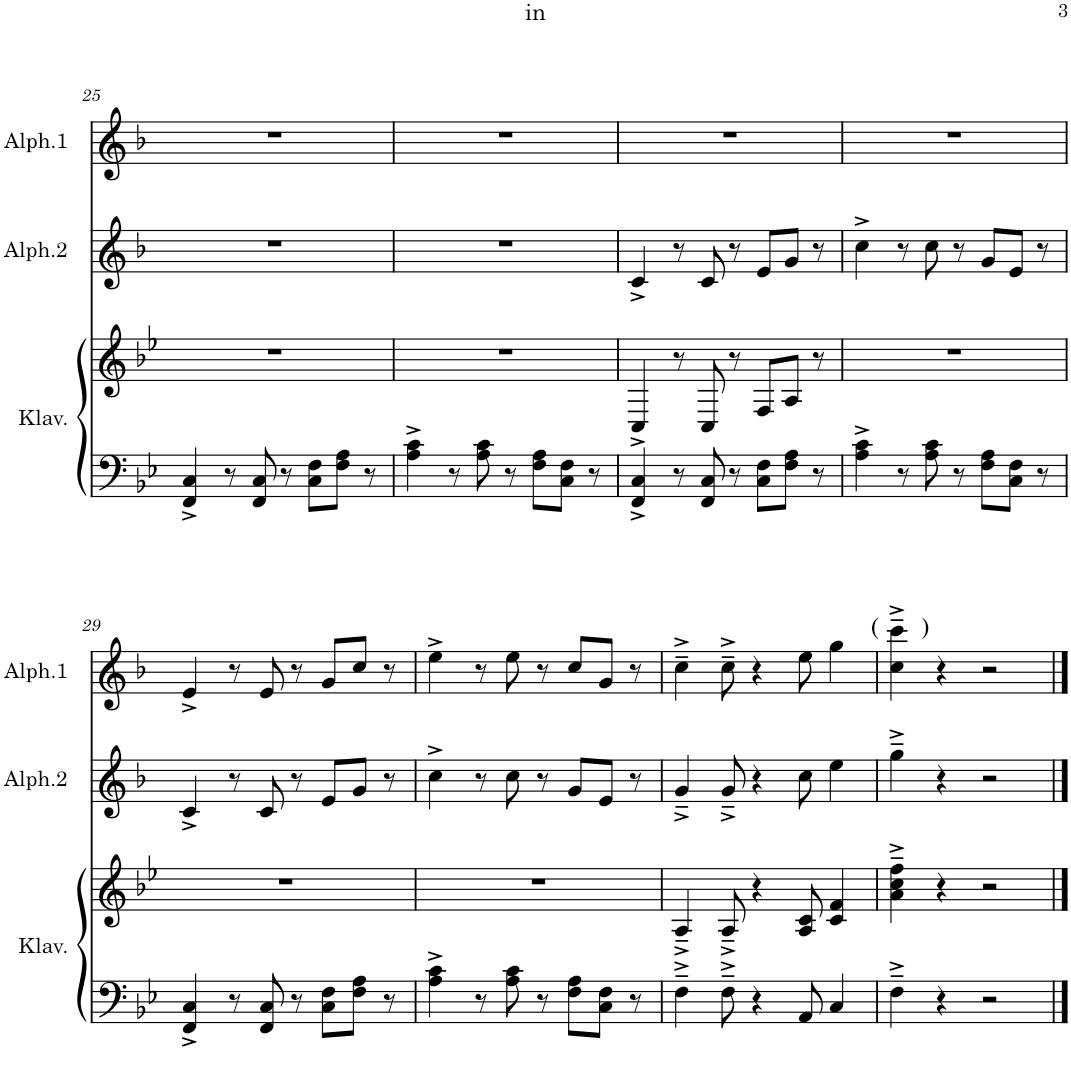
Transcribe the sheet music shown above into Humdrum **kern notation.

**kern	**kern	**kern	**kern
*part3	*part3	*part2	*part1
*staff4	*staff3	*staff2	*staff1
*I"Klavier	*	*I"Alphorn 2	*I"Alphorn 1
*I'Klav.	*	*I'Alph.2	*I'Alph.1
!!LO:PB:g=z
*clefF4	*clefG2	*clefG2	*clefG2
*	*	*Trd4c7	*Trd4c7
*k[b-e-]	*k[b-e-]	*k[b-]	*k[b-]
*M4/4	*M4/4	*M4/4	*M4/4
=25	=25	=25	=25
4FF/^ 4C/^	1r	1r	1r
8r	.	.	.
8FF/ 8C/	.	.	.
8r	.	.	.
8C\ 8F\L	.	.	.
8F\ 8A\J	.	.	.
8r	.	.	.
=26	=26	=26	=26
4A\^ 4c\^	1r	1r	1r
8r	.	.	.
8A\ 8c\	.	.	.
8r	.	.	.
8F\ 8A\L	.	.	.
8C\ 8F\J	.	.	.
8r	.	.	.
=27	=27	=27	=27
4FF/^ 4C/^	4C^/	4c^/	1r
8r	8r	8r	.
8FF/ 8C/	8C/	8c/	.
8r	8r	8r	.
8C\ 8F\L	8F/L	8e/L	.
8F\ 8A\J	8A/J	8g/J	.
8r	8r	8r	.
=28	=28	=28	=28
4A\^ 4c\^	1r	4cc^\	1r
8r	.	8r	.
8A\ 8c\	.	8cc\	.
8r	.	8r	.
8F\ 8A\L	.	8g/L	.
8C\ 8F\J	.	8e/J	.
8r	.	8r	.
!!LO:LB:g=z
=29	=29	=29	=29
4FF/^ 4C/^	1r	4c^/	4e^/
8r	.	8r	8r
8FF/ 8C/	.	8c/	8e/
8r	.	8r	8r
8C\ 8F\L	.	8e/L	8g/L
8F\ 8A\J	.	8g/J	8cc/J
8r	.	8r	8r
=30	=30	=30	=30
4A\^ 4c\^	1r	4cc^\	4ee^\
8r	.	8r	8r
8A\ 8c\	.	8cc\	8ee\
8r	.	8r	8r
8F\ 8A\L	.	8g/L	8cc/L
8C\ 8F\J	.	8e/J	8g/J
8r	.	8r	8r
=31	=31	=31	=31
4F~^\	4A~^/	4g~^/	4cc~^\
8F~^\	8A~^/	8g~^/	8cc~^\
4r	4r	4r	4r
8AA/	8A/ 8c/	8cc\	8ee\
4C/	4c/ 4f/	4ee\	4gg\
=32	=32	=32	=32
!	!	!	!LO:TX:a:t=(      )
4F~^\	4a\~^ 4cc\~^ 4ff\~^	4gg~^\	4cc\~^ 4ccc\~^
4r	4r	4r	4r
2r	2r	2r	2r
==	==	==	==
*-	*-	*-	*-
